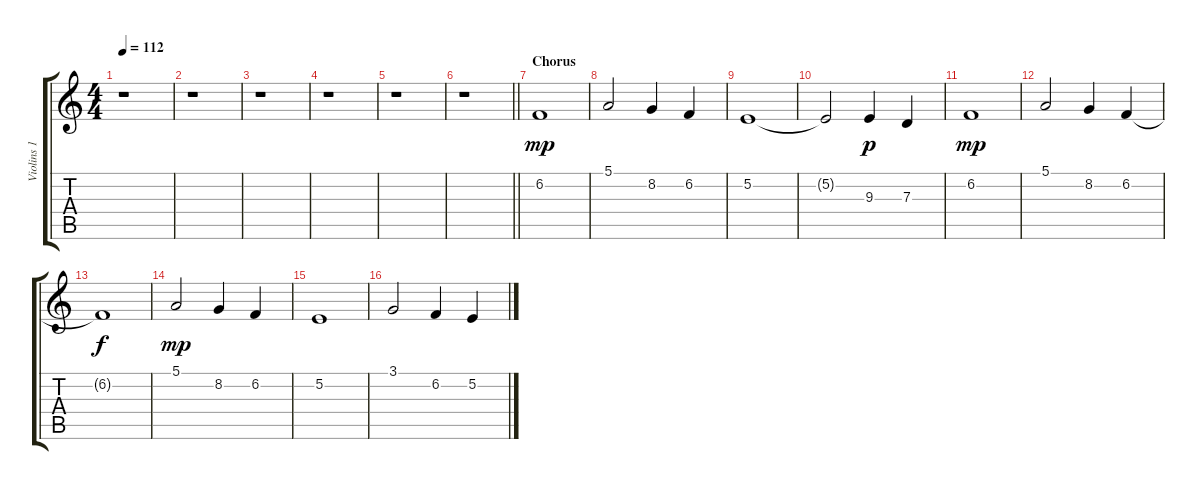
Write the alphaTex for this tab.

\track ("Violins 1" "Violins 1") {instrument violin}
\staff {score tabs}
\tuning (E4 B3 G3 D3 A2 E2) {hide}
\ts (4 4)
\tempo 112
\clef g2
\ks c
r.1{dy mp} |
r.1 |
r.1 |
r.1 |
r.1 |
\barLineRight lightlight
r.1 |
\section ("" "Chorus")
6.2.1 |
5.1.2 8.2.4 6.2.4 |
5.2.1 |
5.2{t}.2 9.3.4{dy p} 7.3.4 |
6.2.1{dy mp} |
5.1.2 8.2.4 6.2.4 |
6.2{t}.1{dy f} |
5.1.2{dy mp} 8.2.4 6.2.4 |
5.2.1 |
3.1.2 6.2.4 5.2.4
